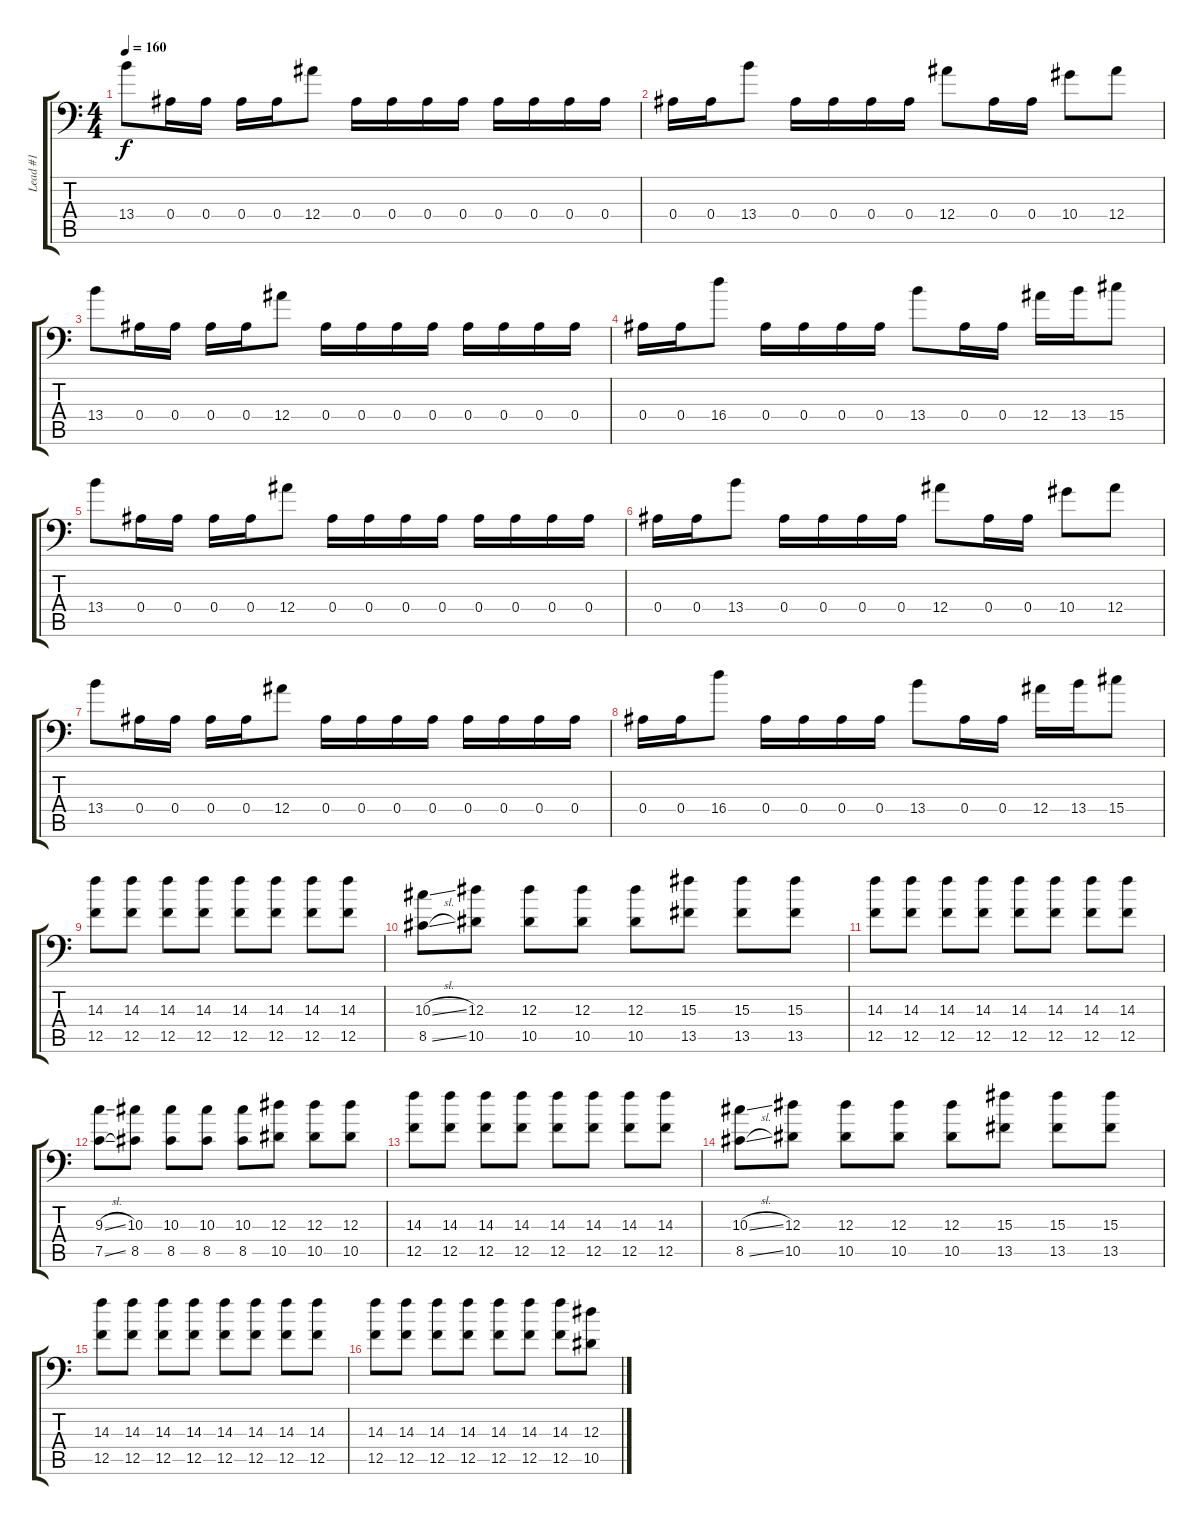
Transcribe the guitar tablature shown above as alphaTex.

\track ("Lead #1" "Lead #1") {instrument distortionguitar}
\staff {score tabs}
\tuning (C4 G3 Eb3 Bb2 F2 Bb1) {hide}
\ts (4 4)
\tempo 160
\clef f4
\ks c
13.4.8{dy f} 0.4.16 0.4.16 0.4.16 0.4.16 12.4.8 0.4.16 0.4.16 0.4.16 0.4.16 0.4.16 0.4.16 0.4.16 0.4.16 |
0.4.16 0.4.16 13.4.8 0.4.16 0.4.16 0.4.16 0.4.16 12.4.8 0.4.16 0.4.16 10.4.8 12.4.8 |
13.4.8 0.4.16 0.4.16 0.4.16 0.4.16 12.4.8 0.4.16 0.4.16 0.4.16 0.4.16 0.4.16 0.4.16 0.4.16 0.4.16 |
0.4.16 0.4.16 16.4.8 0.4.16 0.4.16 0.4.16 0.4.16 13.4.8 0.4.16 0.4.16 12.4.16 13.4.16 15.4.8 |
13.4.8 0.4.16 0.4.16 0.4.16 0.4.16 12.4.8 0.4.16 0.4.16 0.4.16 0.4.16 0.4.16 0.4.16 0.4.16 0.4.16 |
0.4.16 0.4.16 13.4.8 0.4.16 0.4.16 0.4.16 0.4.16 12.4.8 0.4.16 0.4.16 10.4.8 12.4.8 |
13.4.8 0.4.16 0.4.16 0.4.16 0.4.16 12.4.8 0.4.16 0.4.16 0.4.16 0.4.16 0.4.16 0.4.16 0.4.16 0.4.16 |
0.4.16 0.4.16 16.4.8 0.4.16 0.4.16 0.4.16 0.4.16 13.4.8 0.4.16 0.4.16 12.4.16 13.4.16 15.4.8 |
(14.3 12.5).8 (14.3 12.5).8 (14.3 12.5).8 (14.3 12.5).8 (14.3 12.5).8 (14.3 12.5).8 (14.3 12.5).8 (14.3 12.5).8 |
(10.3{sl} 8.5{sl}).8 (12.3 10.5).8 (12.3 10.5).8 (12.3 10.5).8 (12.3 10.5).8 (15.3 13.5).8 (15.3 13.5).8 (15.3 13.5).8 |
(14.3 12.5).8 (14.3 12.5).8 (14.3 12.5).8 (14.3 12.5).8 (14.3 12.5).8 (14.3 12.5).8 (14.3 12.5).8 (14.3 12.5).8 |
(9.3{sl} 7.5{sl}).8 (10.3 8.5).8 (10.3 8.5).8 (10.3 8.5).8 (10.3 8.5).8 (12.3 10.5).8 (12.3 10.5).8 (12.3 10.5).8 |
(14.3 12.5).8 (14.3 12.5).8 (14.3 12.5).8 (14.3 12.5).8 (14.3 12.5).8 (14.3 12.5).8 (14.3 12.5).8 (14.3 12.5).8 |
(10.3{sl} 8.5{sl}).8 (12.3 10.5).8 (12.3 10.5).8 (12.3 10.5).8 (12.3 10.5).8 (15.3 13.5).8 (15.3 13.5).8 (15.3 13.5).8 |
(14.3 12.5).8 (14.3 12.5).8 (14.3 12.5).8 (14.3 12.5).8 (14.3 12.5).8 (14.3 12.5).8 (14.3 12.5).8 (14.3 12.5).8 |
(14.3 12.5).8 (14.3 12.5).8 (14.3 12.5).8 (14.3 12.5).8 (14.3 12.5).8 (14.3 12.5).8 (14.3 12.5).8 (12.3{ss} 10.5{ss}).8
